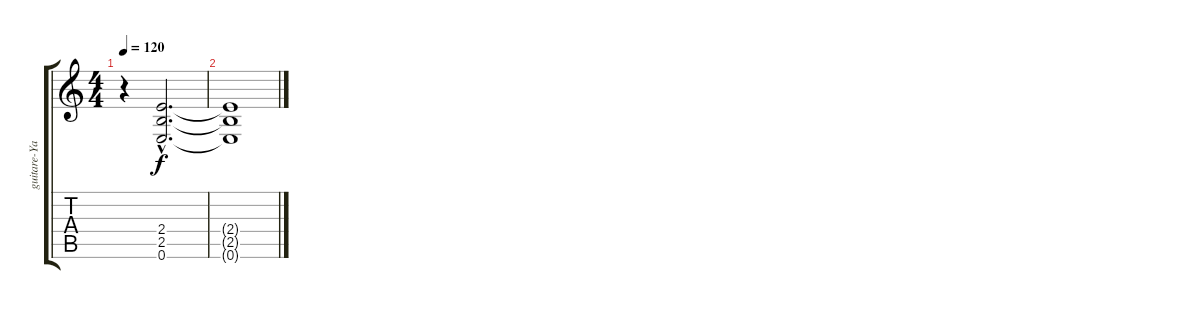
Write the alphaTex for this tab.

\track ("guitare-Yann" "guitare-Ya") {instrument distortionguitar}
\staff {score tabs}
\tuning (E4 B3 G3 D3 A2 E2) {hide}
\ts (4 4)
\tempo 120
\clef g2
\ks c
r.4{dy f} (2.4{hac} 2.5{hac} 0.6{hac}).2{d} |
(2.4{t} 2.5{t} 0.6{t}).1{volume 9}
